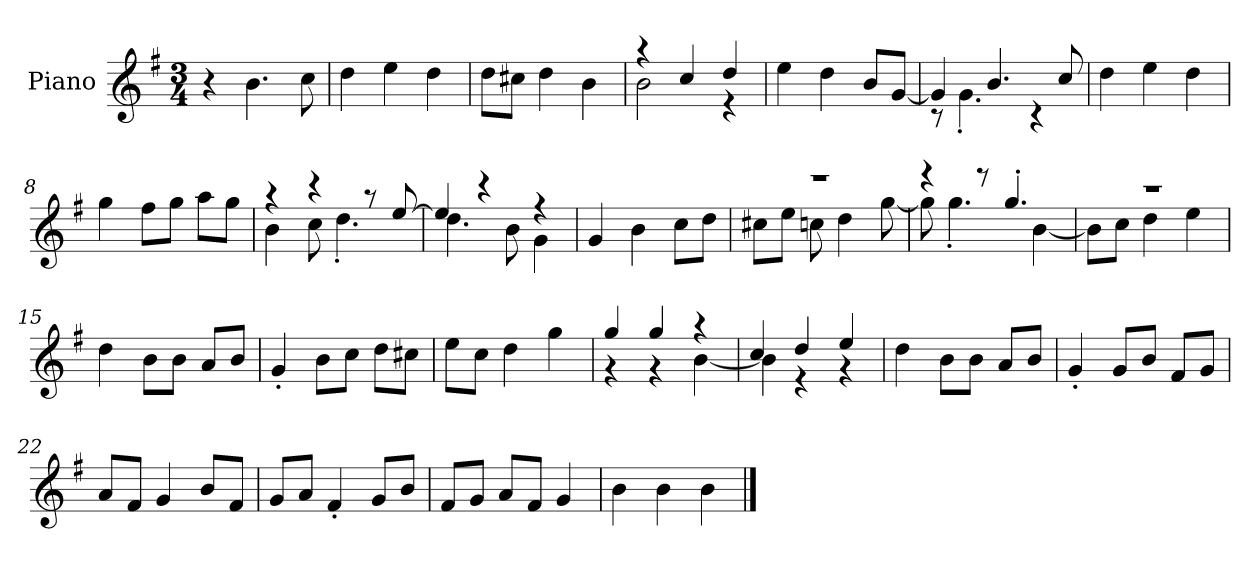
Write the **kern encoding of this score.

**kern
*part1
*staff1
*I"Piano
*I'P-no
*clefG2
*k[f#]
*M3/4
*MM175
=1
4r
4.b\
8cc\
=2
4dd\
4ee\
4dd\
=3
8dd\L
8cc#X\J
4dd\
4b\
=4
*^
4r	2b\
4cc/	.
4dd/	4r
*v	*v
=5
4ee\
4dd\
8b/L
[8g/J
=6
*^
4g/]	8r
.	4.g'\
4.b/	.
.	4r
8cc/	.
*v	*v
=7
4dd\
4ee\
4dd\
=8
4gg\
8ff#\L
8gg\J
8aa\L
8gg\J
!!LO:LB:g=z
=9
*^
4r	4b\
4r	8cc\
.	4.dd'\
8r	.
[8ee/	.
=10	=10
4ee/]	4.dd\
4r	.
.	8b\
4r	4g\
*v	*v
=11
4g/
4b\
8cc\L
8dd\J
=12
*^
2.r	8cc#X\L
.	8ee\J
.	8ccn\
.	4dd\
.	[8gg\
=13	=13
4r	8gg\]
.	4.gg'\
8r	.
4.gg'/	.
.	[4b\
=14	=14
2.r	8b\L]
.	8cc\J
.	4dd\
.	4ee\
*v	*v
=15
4dd\
8b\L
8b\J
8a/L
8b/J
!!LO:LB:g=z
=16
4g'/
8b\L
8cc\J
8dd\L
8cc#X\J
=17
8ee\L
8cc\J
4dd\
4gg\
=18
*^
4gg/	4r
4gg/	4r
4r	[4b\
=19	=19
4cc/	4b\]
4dd/	4r
4ee/	4r
*v	*v
=20
4dd\
8b\L
8b\J
8a/L
8b/J
=21
4g'/
8g/L
8b/J
8f#/L
8g/J
=22
8a/L
8f#/J
4g/
8b/L
8f#/J
=23
8g/L
8a/J
4f#'/
8g/L
8b/J
!!LO:LB:g=z
=24
8f#/L
8g/J
8a/L
8f#/J
4g/
=25
4b\
4b\
4b\
==
*-
